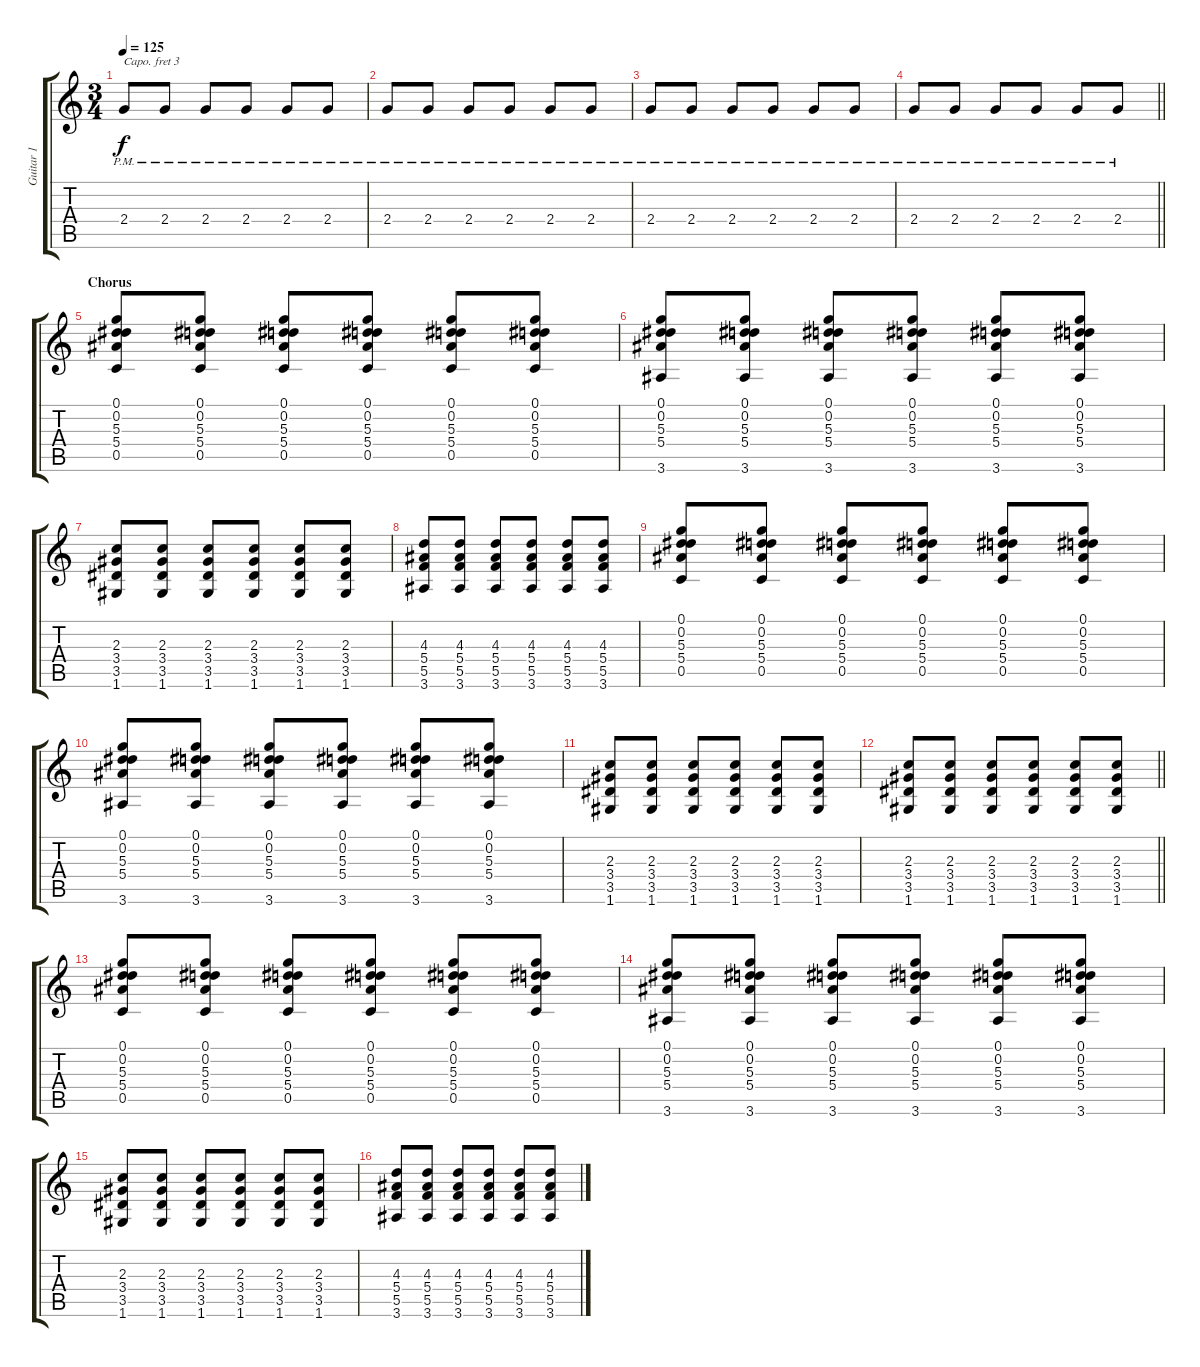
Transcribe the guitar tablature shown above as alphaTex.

\track ("Guitar 1" "Guitar 1") {instrument electricguitarjazz}
\staff {score tabs}
\capo 3
\tuning (E4 B3 G3 D3 A2 E2) {hide}
\ts (3 4)
\tempo 125
\clef g2
\ks c
2.4{pm}.8{dy f} 2.4{pm}.8 2.4{pm}.8 2.4{pm}.8 2.4{pm}.8 2.4{pm}.8 |
2.4{pm}.8 2.4{pm}.8 2.4{pm}.8 2.4{pm}.8 2.4{pm}.8 2.4{pm}.8 |
2.4{pm}.8 2.4{pm}.8 2.4{pm}.8 2.4{pm}.8 2.4{pm}.8 2.4{pm}.8 |
\barLineRight lightlight
2.4{pm}.8 2.4{pm}.8 2.4{pm}.8 2.4{pm}.8 2.4{pm}.8 2.4{pm}.8 |
\section ("" "Chorus")
(0.1 0.2 5.3 5.4 0.5).8{instrument overdrivenguitar} (0.1 0.2 5.3 5.4 0.5).8 (0.1 0.2 5.3 5.4 0.5).8 (0.1 0.2 5.3 5.4 0.5).8 (0.1 0.2 5.3 5.4 0.5).8 (0.1 0.2 5.3 5.4 0.5).8 |
(0.1 0.2 5.3 5.4 3.6).8 (0.1 0.2 5.3 5.4 3.6).8 (0.1 0.2 5.3 5.4 3.6).8 (0.1 0.2 5.3 5.4 3.6).8 (0.1 0.2 5.3 5.4 3.6).8 (0.1 0.2 5.3 5.4 3.6).8 |
(2.3 3.4 3.5 1.6).8 (2.3 3.4 3.5 1.6).8 (2.3 3.4 3.5 1.6).8 (2.3 3.4 3.5 1.6).8 (2.3 3.4 3.5 1.6).8 (2.3 3.4 3.5 1.6).8 |
(4.3 5.4 5.5 3.6).8 (4.3 5.4 5.5 3.6).8 (4.3 5.4 5.5 3.6).8 (4.3 5.4 5.5 3.6).8 (4.3 5.4 5.5 3.6).8 (4.3 5.4 5.5 3.6).8 |
(0.1 0.2 5.3 5.4 0.5).8 (0.1 0.2 5.3 5.4 0.5).8 (0.1 0.2 5.3 5.4 0.5).8 (0.1 0.2 5.3 5.4 0.5).8 (0.1 0.2 5.3 5.4 0.5).8 (0.1 0.2 5.3 5.4 0.5).8 |
(0.1 0.2 5.3 5.4 3.6).8 (0.1 0.2 5.3 5.4 3.6).8 (0.1 0.2 5.3 5.4 3.6).8 (0.1 0.2 5.3 5.4 3.6).8 (0.1 0.2 5.3 5.4 3.6).8 (0.1 0.2 5.3 5.4 3.6).8 |
(2.3 3.4 3.5 1.6).8 (2.3 3.4 3.5 1.6).8 (2.3 3.4 3.5 1.6).8 (2.3 3.4 3.5 1.6).8 (2.3 3.4 3.5 1.6).8 (2.3 3.4 3.5 1.6).8 |
\barLineRight lightlight
(2.3 3.4 3.5 1.6).8 (2.3 3.4 3.5 1.6).8 (2.3 3.4 3.5 1.6).8 (2.3 3.4 3.5 1.6).8 (2.3 3.4 3.5 1.6).8 (2.3 3.4 3.5 1.6).8 |
(0.1 0.2 5.3 5.4 0.5).8 (0.1 0.2 5.3 5.4 0.5).8 (0.1 0.2 5.3 5.4 0.5).8 (0.1 0.2 5.3 5.4 0.5).8 (0.1 0.2 5.3 5.4 0.5).8 (0.1 0.2 5.3 5.4 0.5).8 |
(0.1 0.2 5.3 5.4 3.6).8 (0.1 0.2 5.3 5.4 3.6).8 (0.1 0.2 5.3 5.4 3.6).8 (0.1 0.2 5.3 5.4 3.6).8 (0.1 0.2 5.3 5.4 3.6).8 (0.1 0.2 5.3 5.4 3.6).8 |
(2.3 3.4 3.5 1.6).8 (2.3 3.4 3.5 1.6).8 (2.3 3.4 3.5 1.6).8 (2.3 3.4 3.5 1.6).8 (2.3 3.4 3.5 1.6).8 (2.3 3.4 3.5 1.6).8 |
(4.3 5.4 5.5 3.6).8 (4.3 5.4 5.5 3.6).8 (4.3 5.4 5.5 3.6).8 (4.3 5.4 5.5 3.6).8 (4.3 5.4 5.5 3.6).8 (4.3 5.4 5.5 3.6).8
